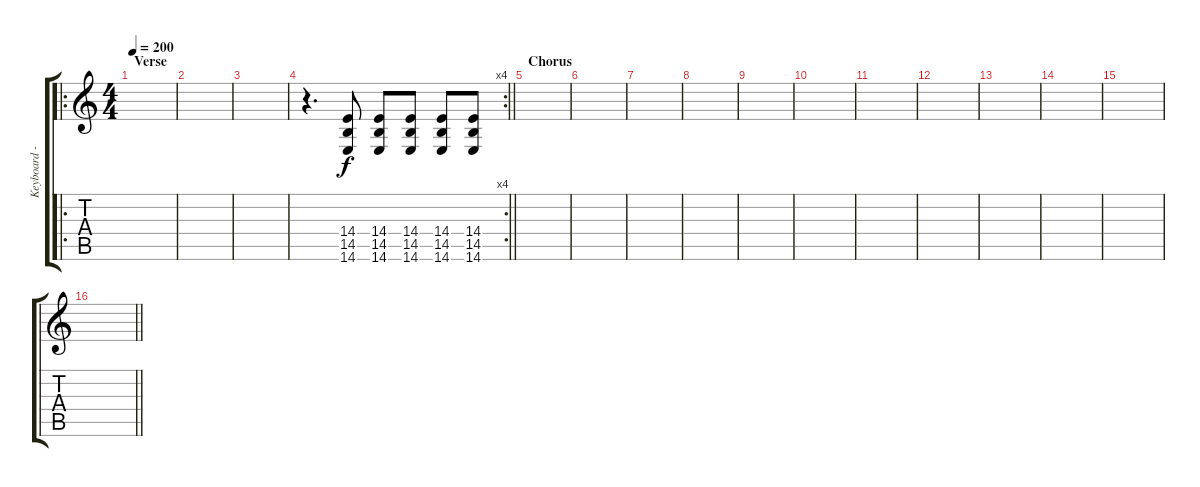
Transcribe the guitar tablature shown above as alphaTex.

\track ("Keyboard - Danny" "Keyboard -") {instrument percussiveorgan}
\staff {score tabs}
\tuning (E4 B3 G3 D3 A2 D2) {hide}
\ro
\ts (4 4)
\section ("" "Verse")
\tempo 200
\clef g2
\ks c
|
|
|
\rc 4
\barLineRight lightlight
r.4{d} (14.4 14.5 14.6).8 (14.4 14.5 14.6).8 (14.4 14.5 14.6).8 (14.4 14.5 14.6).8 (14.4 14.5 14.6).8 |
\section ("" "Chorus")
|
|
|
|
|
|
|
|
|
|
|
\barLineRight lightlight
